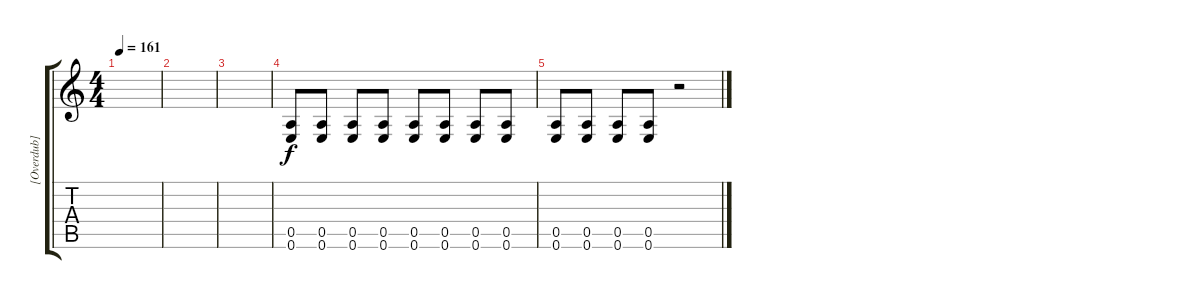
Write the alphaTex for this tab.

\track ("[Overdub]" "[Overdub]") {instrument distortionguitar}
\staff {score tabs}
\tuning (E4 B3 G3 D3 A2 E2) {hide}
\ts (4 4)
\tempo 161
\clef g2
\ks c
|
|
|
(0.5 0.6).8{volume 12 balance 16 instrument gunshot} (0.5 0.6).8{volume 11} (0.5 0.6).8{volume 10} (0.5 0.6).8{volume 9} (0.5 0.6).8{volume 8} (0.5 0.6).8{volume 7} (0.5 0.6).8{volume 6} (0.5 0.6).8{volume 5} |
(0.5 0.6).8{volume 4} (0.5 0.6).8{volume 3} (0.5 0.6).8{volume 2} (0.5 0.6).8{volume 1} r.2
